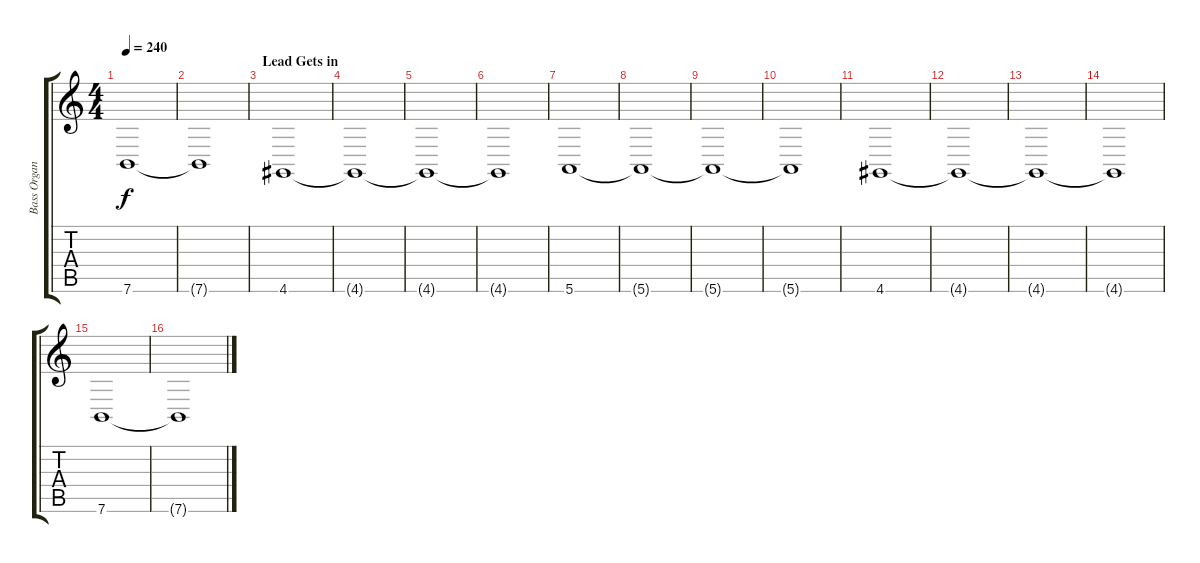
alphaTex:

\track ("Bass Organs2" "Bass Organ") {instrument rockorgan}
\staff {score tabs}
\tuning (E4 B3 G3 D3 A2 E2) {hide}
\ts (4 4)
\tempo 240
\clef g2
\ks c
7.6{t}.1{dy f} |
7.6{t}.1 |
\section ("" "Lead Gets in")
4.6.1 |
4.6{t}.1 |
4.6{t}.1 |
4.6{t}.1 |
5.6.1 |
5.6{t}.1 |
5.6{t}.1 |
5.6{t}.1 |
4.6.1 |
4.6{t}.1 |
4.6{t}.1 |
4.6{t}.1 |
7.6.1 |
7.6{t}.1
